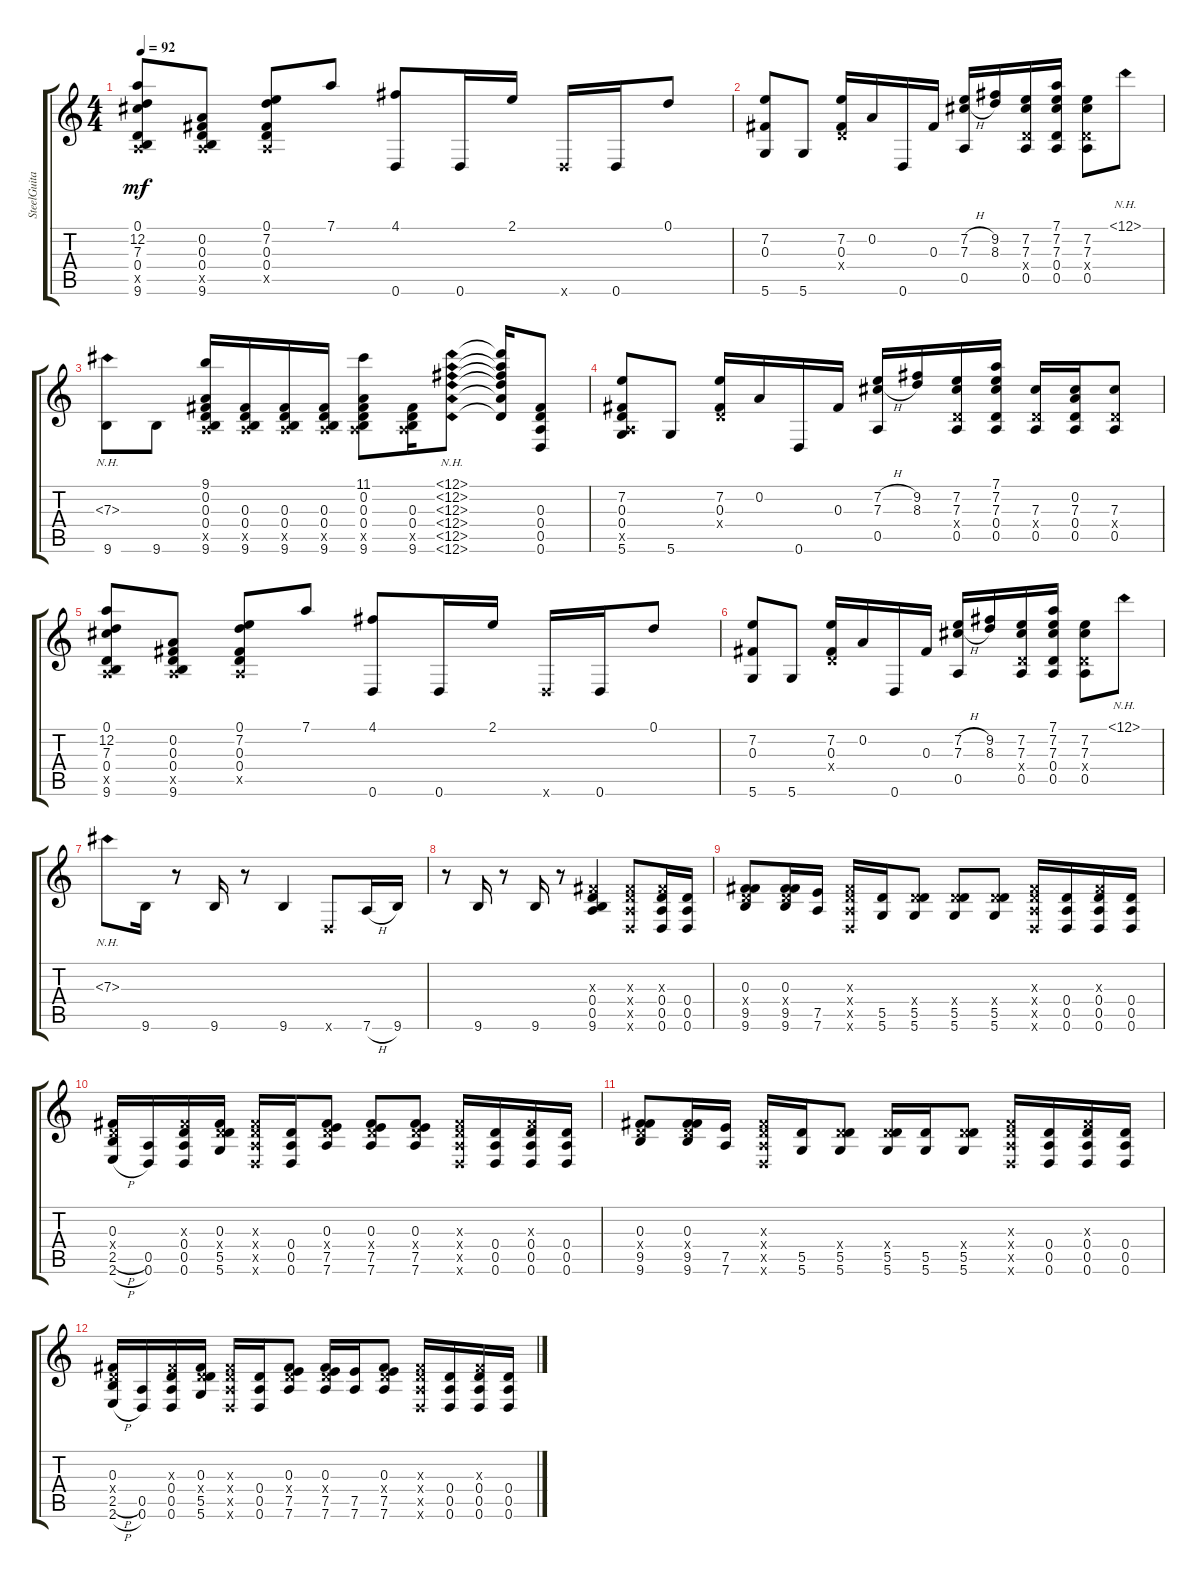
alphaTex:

\track ("SteelGuitar" "SteelGuita") {instrument acousticguitarsteel}
\staff {score tabs}
\tuning (D4 A3 Gb3 D3 A2 D2) {hide}
\ts (4 4)
\tempo 92
\clef g2
\ks c
(0.1 12.2 7.3 0.4 0.5{x} 9.6).8{dy mf} (0.2 0.3 0.4 0.5{x} 9.6).8 (0.1 7.2 0.3 0.4 0.5{x}).8 7.1.8 (4.1 0.6).8 0.6.16 2.1.16 0.6{x}.16 0.6.16 0.1.8 |
(7.2 0.3 5.6).8 5.6.8 (7.2 0.3 0.4{x}).16 0.2.16 0.6.16 0.3.16 (7.2{h} 7.3{h} 0.5).16 (9.2 8.3).16 (7.2 7.3 0.4{x} 0.5).16 (7.1 7.2 7.3 0.4 0.5).16 (7.2 7.3 0.4{x} 0.5).8 12.1{nh}.8 |
(7.3{nh} 9.6).8 9.6.8 (9.1 0.2 0.3 0.4 0.5{x} 9.6).16 (0.3 0.4 0.5{x} 9.6).16 (0.3 0.4 0.5{x} 9.6).16 (0.3 0.4 0.5{x} 9.6).16 (11.1 0.2 0.3 0.4 0.5{x} 9.6).8 (0.3 0.4 0.5{x} 9.6).16 (12.1{nh} 12.2{nh} 12.3{nh} 12.4{nh} 12.5{nh} 12.6{nh}).8 (12.1{t} 12.2{t} 12.3{t} 12.4{t} 12.5{t} 12.6{t}).16 (0.3 0.4 0.5 0.6).8 |
(7.2 0.3 0.4 0.5{x} 5.6).8 5.6.8 (7.2 0.3 0.4{x}).16 0.2.16 0.6.16 0.3.16 (7.2{h} 7.3{h} 0.5).16 (9.2 8.3).16 (7.2 7.3 0.4{x} 0.5).16 (7.1 7.2 7.3 0.4 0.5).16 (7.3 0.4{x} 0.5).16 (0.2 7.3 0.4 0.5).16 (7.3 0.4{x} 0.5).8 |
(0.1 12.2 7.3 0.4 0.5{x} 9.6).8 (0.2 0.3 0.4 0.5{x} 9.6).8 (0.1 7.2 0.3 0.4 0.5{x}).8 7.1.8 (4.1 0.6).8 0.6.16 2.1.16 0.6{x}.16 0.6.16 0.1.8 |
(7.2 0.3 5.6).8 5.6.8 (7.2 0.3 0.4{x}).16 0.2.16 0.6.16 0.3.16 (7.2{h} 7.3{h} 0.5).16 (9.2 8.3).16 (7.2 7.3 0.4{x} 0.5).16 (7.1 7.2 7.3 0.4 0.5).16 (7.2 7.3 0.4{x} 0.5).8 12.1{nh}.8 |
7.3{nh}.8 9.6.16 r.8 9.6.16 r.8 9.6.4 0.6{x}.8 7.6{h}.16 9.6.16 |
r.8 9.6.16 r.8 9.6.16 r.8 (0.3{x} 0.4 0.5 9.6).4 (0.3{x} 0.4{x} 0.5{x} 0.6{x}).8 (0.3{x} 0.4 0.5 0.6).16 (0.4 0.5 0.6).16 |
(0.3 0.4{x} 9.5 9.6).8 (0.3 0.4{x} 9.5 9.6).16 (7.5 7.6).16 (0.3{x} 0.4{x} 0.5{x} 0.6{x}).16 (5.5 5.6).16 (0.4{x} 5.5 5.6).8 (0.4{x} 5.5 5.6).8 (0.4{x} 5.5 5.6).8 (0.3{x} 0.4{x} 0.5{x} 0.6{x}).16 (0.4 0.5 0.6).16 (0.3{x} 0.4 0.5 0.6).16 (0.4 0.5 0.6).16 |
(0.3 0.4{x} 2.5{h} 2.6{h}).16 (0.5 0.6).16 (0.3{x} 0.4 0.5 0.6).16 (0.3 0.4{x} 5.5 5.6).16 (0.3{x} 0.4{x} 0.5{x} 0.6{x}).16 (0.4 0.5 0.6).16 (0.3 0.4{x} 7.5 7.6).8 (0.3 0.4{x} 7.5 7.6).8 (0.3 0.4{x} 7.5 7.6).8 (0.3{x} 0.4{x} 0.5{x} 0.6{x}).16 (0.4 0.5 0.6).16 (0.3{x} 0.4 0.5 0.6).16 (0.4 0.5 0.6).16 |
(0.3 0.4{x} 9.5 9.6).8 (0.3 0.4{x} 9.5 9.6).16 (7.5 7.6).16 (0.3{x} 0.4{x} 0.5{x} 0.6{x}).16 (5.5 5.6).16 (0.4{x} 5.5 5.6).8 (0.4{x} 5.5 5.6).16 (5.5 5.6).16 (0.4{x} 5.5 5.6).8 (0.3{x} 0.4{x} 0.5{x} 0.6{x}).16 (0.4 0.5 0.6).16 (0.3{x} 0.4 0.5 0.6).16 (0.4 0.5 0.6).16 |
(0.3 0.4{x} 2.5{h} 2.6{h}).16 (0.5 0.6).16 (0.3{x} 0.4 0.5 0.6).16 (0.3 0.4{x} 5.5 5.6).16 (0.3{x} 0.4{x} 0.5{x} 0.6{x}).16 (0.4 0.5 0.6).16 (0.3 0.4{x} 7.5 7.6).8 (0.3 0.4{x} 7.5 7.6).16 (7.5 7.6).16 (0.3 0.4{x} 7.5 7.6).8 (0.3{x} 0.4{x} 0.5{x} 0.6{x}).16 (0.4 0.5 0.6).16 (0.3{x} 0.4 0.5 0.6).16 (0.4 0.5 0.6).16
